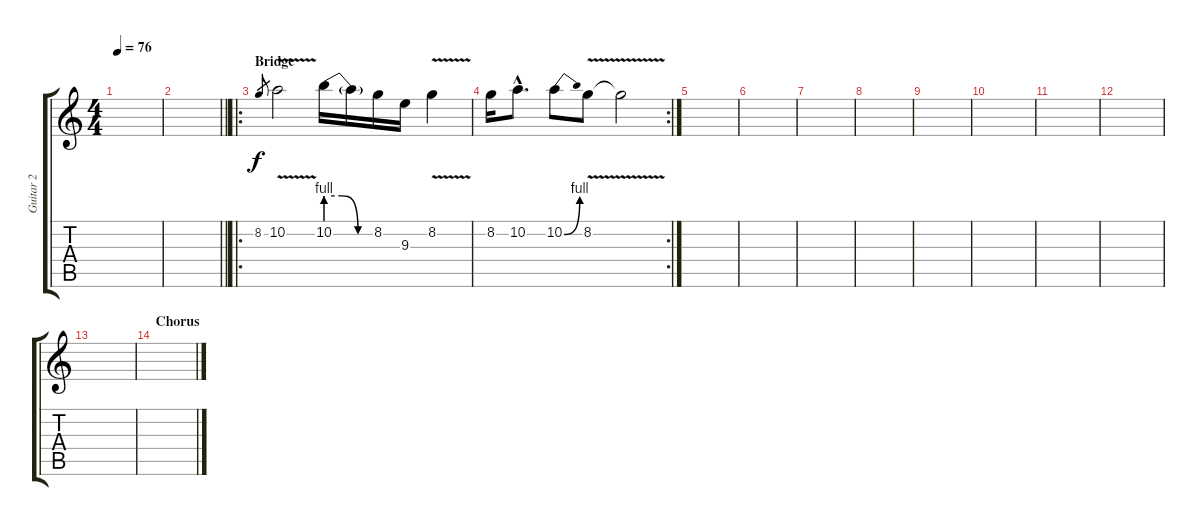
\track ("Guitar 2" "Guitar 2") {instrument distortionguitar}
\staff {score tabs}
\tuning (E4 B3 G3 D3 A2 E2) {hide}
\ts (4 4)
\tempo 76
\clef g2
\ks c
|
\barLineRight lightlight
|
\ro
\section ("" "Bridge")
8.2.8{gr dy f} 10.2{v}.2 10.2{be (custom 0 4 20 4 40 0 60 0)}.16 10.2{t}.16 8.2.16 9.3.16 8.2{v}.4 |
\rc 2
8.2.16 10.2{hac}.8{d} 10.2{be (bend 0 0 60 4)}.8 8.2{v}.8 8.2{t}.2 |
|
|
|
|
|
|
|
|
|
\section ("" "Chorus")
